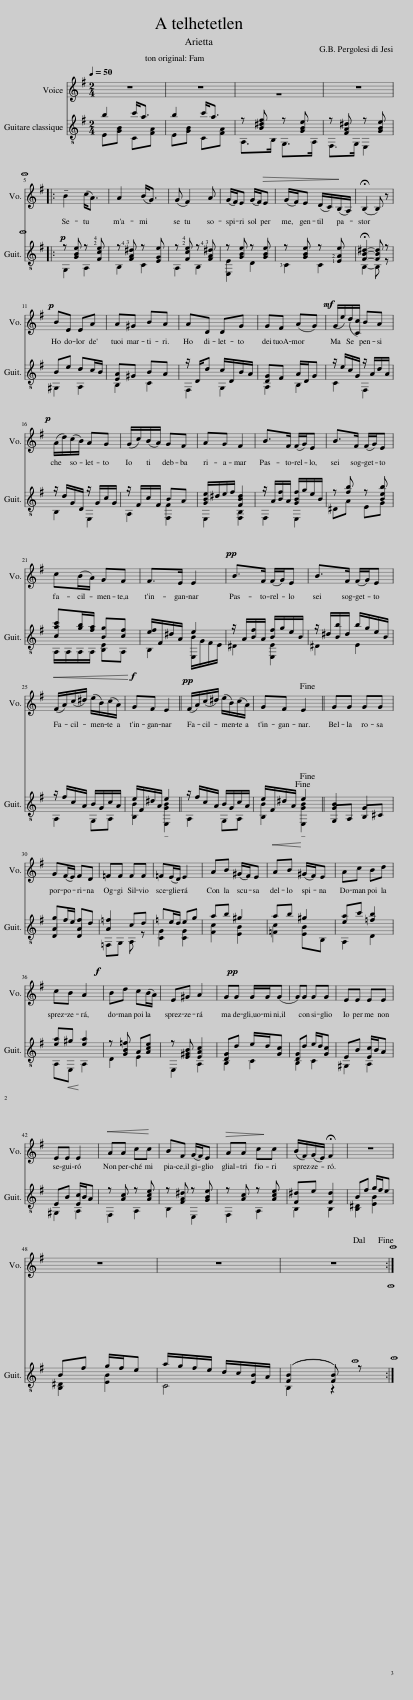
X:1
%%score 1 ( 2 3 4 ) { ( 5 7 ) | ( 6 8 ) }
L:1/8
Q:1/4=50
M:2/4
I:linebreak $
K:G
V:1 treble
V:2 treble-8
V:3 treble-8
V:4 treble-8
V:5 treble
V:7 treble
V:6 bass
V:8 bass
V:1
 z4 | z4 | z4 | z4 |:$SS !tenuto!B2 (c<A) | %5
 A2 (B<G) | (G F2) A | (G/F/)E (G/F/)!>(!E!>)! | (G/F/)E (D/C/)(B,/A,/) | (!fermata!B,2 B,) z |$ %10
!p! BE EA | A^G BA | AD DG | GF (AG) |!mf! (G/e/)(d/[Cc]/) BA |$ %15
!p! (A/d/)(c/B/) AG | (G/c/)(B/A/) GF | AG F2 | B>F (F/G/)E | B>F (F/G/)E |$ %20
 c(B/A/) GF | F>E E2 |!pp! B>F (F/G/)E | B>F (F/G/)E |$!<(! (F/A/)(c/^d/) (e/B/)(c/A/)!<)! | %25
!f! GF E2 ||!pp! (F/A/)(c/^d/) (e/B/)(c/A/) | GF E2!fine!!fine!!fine! || GG GG |$ G(F/E/) FD | %30
 =FF FF | =F(E/D/) E2 | AB (^G/F/)E |!<(! AB (^G/F/)E!<)! | Ac Bd |$ %35
 cB A2 |!f! Bd c(B/A/) | E^G A2 |!pp! GG G/G/(G | G)G GG | %40
 EE EE |$ EE E2 |!<(! AA cc!<)! | BF (G/F/)E |!>(! AA cc!>)! | %45
 (B/F/)(G/E/) !fermata!F2 | z4 |$ z4 | z4 |SSSS z4!D.C.! :| %50
V:2
 b2 c'<a | b2 c'<a | z [B^df] z [GBe] | z [FA^d] z [GBe] |:$!p! z [GBe] z !2!!4![Fce] | %5
 z !3!!4![FA^d] z [EGe] | z !2!!4![Fce] z !3!!4![FA^d] | z [GBe] z [GBe] | z [GBe] z !1!!2![EAe] | !fermata![FB^d]2- [FBd] z |$ %10
 Be dc/B/ | [EA]^G BA | z/ D/d c/D/B/A/ | [DG]F A/D/G | z/ e/c/G/ z/ A/d/A/ |$ %15
 z/ d/G/D/ z/ G/c/G/ | z/ F/c/F/ BA | [GBe]/^d/e/f/ [FBd]2 | z/ A/[Bf]/A/ [GBf]/g/e/B/ | z [fb] z [Beb] |$ %20
 [cac'][gb]/[fa]/ [Bg][cf] | [ef]/F/^d/A/ e2 | z/ A/[Bf]/A/ [Bf]/g/e/B/ | z/ ^d/[Bb]/d/ b/g/e/B/ |$ z/ f/c/A/ B/G/c/A/ | %25
 e/F/^d/A/ e2 || z/ f/c/A/ B/G/c/A/ | e/F/^d/A/ e2 || [GB]2 G2 |$ [Ag]f/e/ [Af]d | %30
 [A=f]2 cd |xe/d/ eg | ab ^g2 | ab ^g2 | [ea]c' [=fb]2 |$ %35
 [ea]!<(!^g!<)! [ea]2 | z [GB=f] A[Ace] | z [E^GB] [EAc]2 | [DG]d e/d/[Gc] | [DG]d e/d/[Gc] | %40
 EB [Ec]/B/A |$ EB [Ec]/B/A | z [Ac] z [Ace] | z [FA^d] z [GBe] | z [Ac] z [Ace] | %45
 [F^d]e [Fd]2 | Bf g/f/e |$ Bf g/f/e | a/g/f/e/ d/c/[EB]/A/ | (([FB]2 [FB])) z :| %50
V:3
 E[GB] C[FA] | E[GB] C[FA] | A,>B, G,>A, | F,>G, E,2 |:$ G,2 A,2 | %5
 B,2 C2 | A,2 B,2 | [E,E]2 D2 | !3!C2 C2 | B,2- B, z |$ %10
 ^G,2 A,2 | B,2 C2 | F,2 G,2 | A,2 B,2 | C2 F,2 |$ %15
 B,2 E,2 | A,2 [F,F]2 | E,2 [F,B,]2 | F,2 E,2 | ^DA EG |$ %20
 A,/A,/A,/A,/ [B,E]A, | B,2 [E,B]/G/F/E/ | ^D2 [E,E]2 | ^D2 E2 |$ A,2 G,A, | %25
 [B,B]2 !tenuto![E,GB]2 || A,2 G,A, | [B,B]2 !tenuto![E,GB]2 || x4 |$ x4 | %30
 =F,G, A, z | [CG]2 [CG]2 | [Fc]2 [EB]2 | [=Fc]2 [EB]B, | A,2 D2 |$ %35
 A,E, A,2 | D2 E2 | E,2 A,2 | B,2 C2 | B,2 C2 | %40
 ^G,2 A,2 |$ ^G,2 A,2 | F,2 A,2 | B,2 E,2 | F,2 A,2 | %45
 B,2 B,2 | [B,^D]2 [EB]2 |$ [B,^D]2 [EB]2 | C4 | B,2 z2 :| %50
V:4
 x4 | x4 | x4 | x4 |:$ x4 | %5
 x4 | x4 | x4 | x4 | x4 |$ %10
 x4 | x4 | x4 | x4 | x4 |$ %15
 x4 | x4 | x4 | x4 | x4 |$ %20
 x4 | x4 | x4 | x4 |$ x4 | %25
 x4 || x4 | x4 || G,A, B,^C |$ D2 D2 | %30
 x4 | x4 | x4 | x4 | x4 |$ %35
 x4 | x4 | x4 | x4 | x4 | %40
 x4 |$ x4 | x4 | x4 | x4 | %45
 x4 | x4 |$ x4 | x4 | x4 :| %50
V:5
 z4 | z4 | z4 | z4 |:$ z4 | %5
 z4 | z4 | z4 | z4 | z2 z z |$ %10
 z4 | z4 | z4 | z4 | z4 |$ %15
 z4 | z4 | z4 | z4 | z4 |$ %20
 z4 | z4 | z4 | z4 |$ z4 | %25
 z4 || z [F,C^D] [E,B,E][F,CE] | [G,B,E][F,B,^D] [G,B,E]2 || [B,G]C DE |$ [A,G]F/E/ [A,F]D | %30
 [A,=F]_B, CD | [G,=F]E/D/ [G,E]G | [A,CA][B,=FB] [B,E^G]2 | [A,CA][B,=FB] [B,E^G]2 | [A,EA][EAc] [D=FB]2 |$ %35
 [CEA][B,E^G] [CEA]2 | z [B,=FB] z [CEA] | z [B,E^G] [CEA]2 |!pp! Gd e/d/c | Gd e/d/c | %40
 EB c/B/A |$ EB c/B/A | z [CA] z [CGc] | z [B,FB] z [B,EG] | z [CA] z [CGc] | %45
 [B,FB][B,EB] !fermata![A,^DB]2 | Bf g/f/e |$ Bf g/f/e | a/g/f/e/ d/c/[EB]/A/ | (([FB]2 [FB])) z :| %50
V:6
 z4 | z4 | z4 | z4 |:$ z4 | %5
 z4 | z4 | z4 | z4 | z2 z z |$ %10
 z4 | z4 | z4 | z4 | z4 |$ %15
 z4 | z4 | z4 | z4 | z4 |$ %20
 z4 | z4 | z4 | z4 |$ z4 | %25
 z4 || A,,2 G,,A,, | B,,2 E,2 || G,,A,, B,,^C, |$ [D,,D,]2 D,2 | %30
 =F,,G,, A,,B,, | [C,,C,]2 C,E, | =F,D, E,2 | =F,D, E,D, | C,A,, D,2 |$ %35
 E,E,, A,,C, |!f! D,2 E,2 | E,,2 A,,2 | B,,[D,G,] C,[E,G,] | B,,[D,G,] C,[E,G,] | %40
 ^G,,[B,,E,] A,,[C,E,] |$ ^G,,[B,,E,] A,,[C,E,] | F,2 E,2 | ^D,2 E,2 | F,2 E,2 | %45
 [^D,F,][E,G,] !fermata![B,,F,]2 | ^D,2 E,2 |$ ^D,2 E,2 | [C,E,]A,/G,/ F,/E,/[C,E,] | (([B,,D,]2 [A,,D,])) z :| %50
V:7
 x4 | x4 | x4 | x4 |:$ x4 | %5
 x4 | x4 | x4 | x4 | x4 |$ %10
 x4 | x4 | x4 | x4 | x4 |$ %15
 x4 | x4 | x4 | x4 | x4 |$ %20
 x4 | x4 | x4 | x4 |$ x4 | %25
 x4 || x4 | x4 || x4 |$ x4 | %30
 x4 | x4 | x4 | x4 | x4 |$ %35
 x4 | x4 | x4 | x4 | x4 | %40
 x4 |$ x4 | x4 | x4 | x4 | %45
 x4 | B2 x2 |$ B2 x2 | x4 | x4 :| %50
V:8
 x4 | x4 | x4 | x4 |:$ x4 | %5
 x4 | x4 | x4 | x4 | x4 |$ %10
 x4 | x4 | x4 | x4 | x4 |$ %15
 x4 | x4 | x4 | x4 | x4 |$ %20
 x4 | x4 | x4 | x4 |$ x4 | %25
 x4 || x4 | x4 || x4 |$ x4 | %30
 x4 | x4 | x4 | x4 | x4 |$ %35
 x4 | x4 | x4 | x4 | x4 | %40
 x4 |$ x4 | x4 | x4 | x4 | %45
 x4 | =D,[F,B,] E,[G,B,] |$ =D,[F,B,] E,[G,B,] | x4 | x4 :| %50
